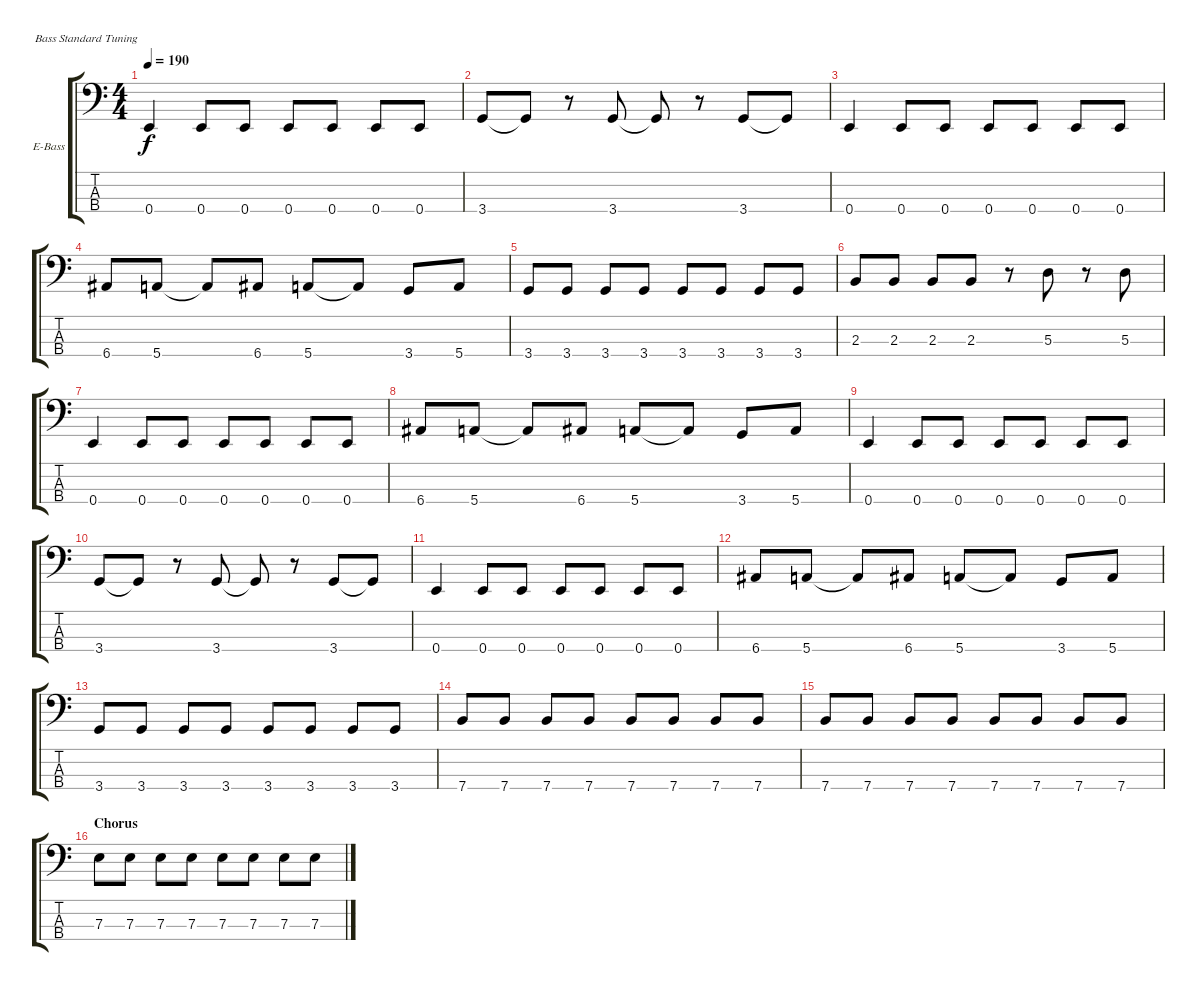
\defaultSystemsLayout 4
\bracketExtendMode groupsimilarinstruments
\firstSystemTrackNameOrientation horizontal
\otherSystemsTrackNameOrientation horizontal
\track ("Electric Bass" "E-Bass") {instrument electricbassfinger}
\staff {score tabs}
\tuning (G2 D2 A1 E1)
\ts (4 4)
\tempo 190
\clef f4
\ks c
0.4.4{dy f} 0.4.8 0.4.8 0.4.8 0.4.8 0.4.8 0.4.8 |
3.4.8 3.4{t}.8 r.8 3.4.8 3.4{t}.8 r.8 3.4.8 3.4{t}.8 |
0.4.4 0.4.8 0.4.8 0.4.8 0.4.8 0.4.8 0.4.8 |
6.4.8 5.4.8 5.4{t}.8 6.4.8 5.4.8 5.4{t}.8 3.4.8 5.4.8 |
3.4.8 3.4.8 3.4.8 3.4.8 3.4.8 3.4.8 3.4.8 3.4.8 |
2.3.8 2.3.8 2.3.8 2.3.8 r.8 5.3.8 r.8 5.3.8 |
0.4.4 0.4.8 0.4.8 0.4.8 0.4.8 0.4.8 0.4.8 |
6.4.8 5.4.8 5.4{t}.8 6.4.8 5.4.8 5.4{t}.8 3.4.8 5.4.8 |
0.4.4 0.4.8 0.4.8 0.4.8 0.4.8 0.4.8 0.4.8 |
3.4.8 3.4{t}.8 r.8 3.4.8 3.4{t}.8 r.8 3.4.8 3.4{t}.8 |
0.4.4 0.4.8 0.4.8 0.4.8 0.4.8 0.4.8 0.4.8 |
6.4.8 5.4.8 5.4{t}.8 6.4.8 5.4.8 5.4{t}.8 3.4.8 5.4.8 |
3.4.8 3.4.8 3.4.8 3.4.8 3.4.8 3.4.8 3.4.8 3.4.8 |
7.4.8 7.4.8 7.4.8 7.4.8 7.4.8 7.4.8 7.4.8 7.4.8 |
7.4.8 7.4.8 7.4.8 7.4.8 7.4.8 7.4.8 7.4.8 7.4.8 |
\section ("" "Chorus")
7.3.8 7.3.8 7.3.8 7.3.8 7.3.8 7.3.8 7.3.8 7.3.8
